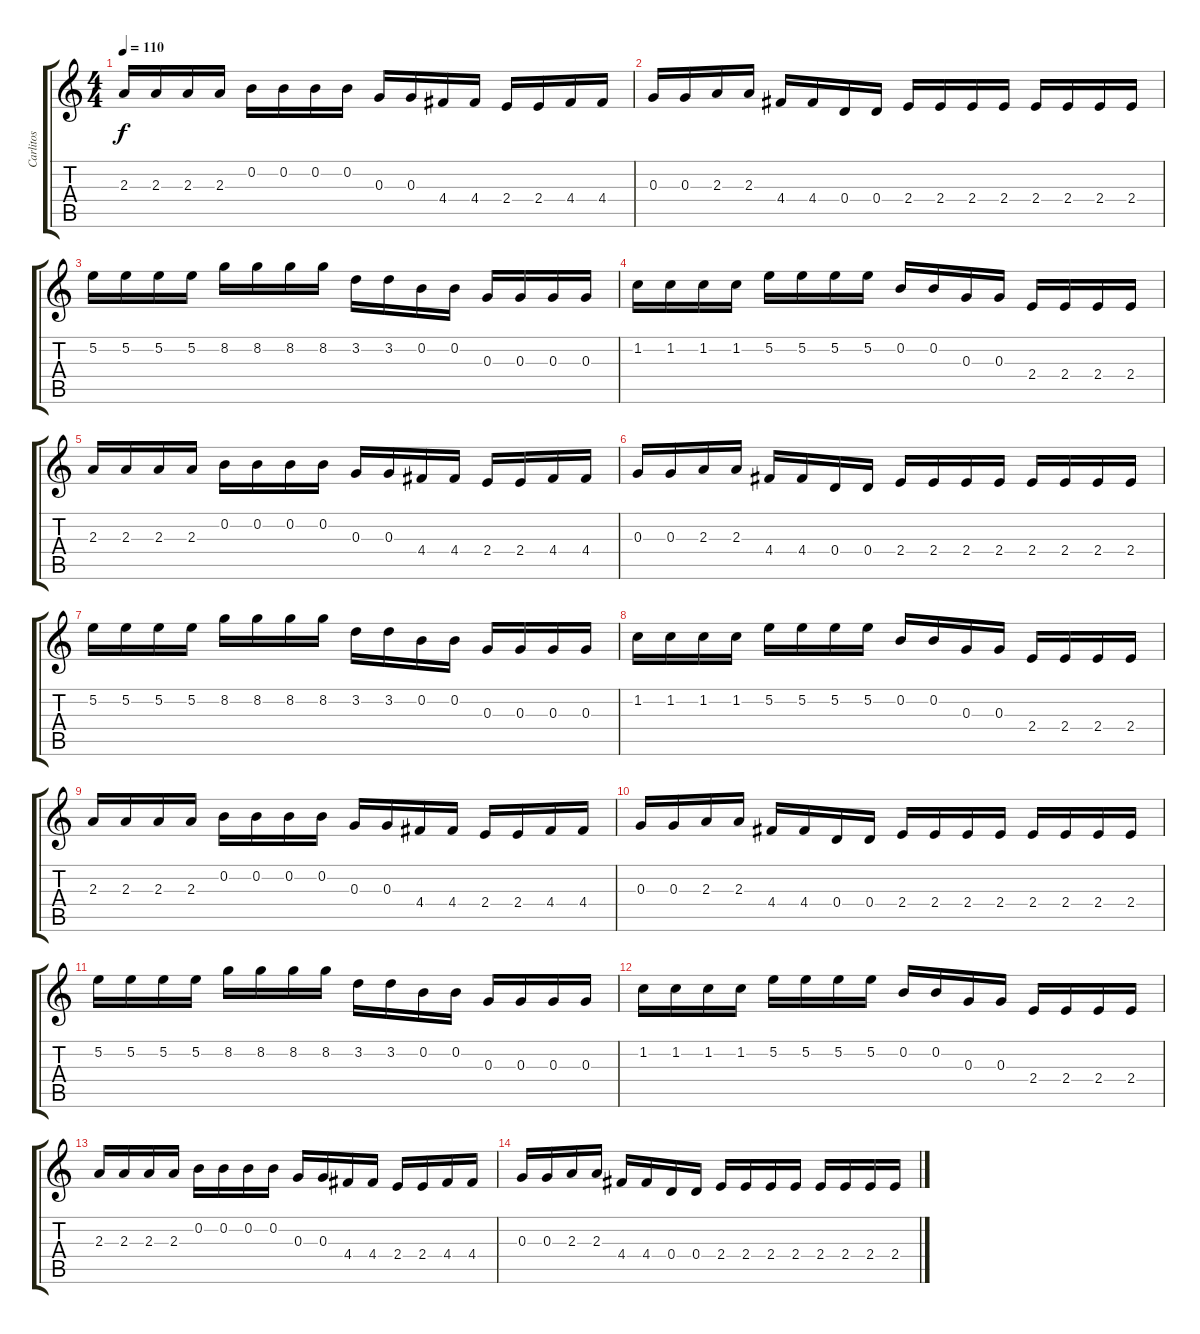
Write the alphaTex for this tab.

\track ("Carlitos" "Carlitos") {instrument overdrivenguitar}
\staff {score tabs}
\tuning (E4 B3 G3 D3 A2 E2) {hide}
\ts (4 4)
\tempo 110
\clef g2
\ks c
2.3.16{dy f} 2.3.16 2.3.16 2.3.16 0.2.16 0.2.16 0.2.16 0.2.16 0.3.16 0.3.16 4.4.16 4.4.16 2.4.16 2.4.16 4.4.16 4.4.16 |
0.3.16 0.3.16 2.3.16 2.3.16 4.4.16 4.4.16 0.4.16 0.4.16 2.4.16 2.4.16 2.4.16 2.4.16 2.4.16 2.4.16 2.4.16 2.4.16 |
5.2.16 5.2.16 5.2.16 5.2.16 8.2.16 8.2.16 8.2.16 8.2.16 3.2.16 3.2.16 0.2.16 0.2.16 0.3.16 0.3.16 0.3.16 0.3.16 |
1.2.16 1.2.16 1.2.16 1.2.16 5.2.16 5.2.16 5.2.16 5.2.16 0.2.16 0.2.16 0.3.16 0.3.16 2.4.16 2.4.16 2.4.16 2.4.16 |
2.3.16 2.3.16 2.3.16 2.3.16 0.2.16 0.2.16 0.2.16 0.2.16 0.3.16 0.3.16 4.4.16 4.4.16 2.4.16 2.4.16 4.4.16 4.4.16 |
0.3.16 0.3.16 2.3.16 2.3.16 4.4.16 4.4.16 0.4.16 0.4.16 2.4.16 2.4.16 2.4.16 2.4.16 2.4.16 2.4.16 2.4.16 2.4.16 |
5.2.16 5.2.16 5.2.16 5.2.16 8.2.16 8.2.16 8.2.16 8.2.16 3.2.16 3.2.16 0.2.16 0.2.16 0.3.16 0.3.16 0.3.16 0.3.16 |
1.2.16 1.2.16 1.2.16 1.2.16 5.2.16 5.2.16 5.2.16 5.2.16 0.2.16 0.2.16 0.3.16 0.3.16 2.4.16 2.4.16 2.4.16 2.4.16 |
2.3.16 2.3.16 2.3.16 2.3.16 0.2.16 0.2.16 0.2.16 0.2.16 0.3.16 0.3.16 4.4.16 4.4.16 2.4.16 2.4.16 4.4.16 4.4.16 |
0.3.16 0.3.16 2.3.16 2.3.16 4.4.16 4.4.16 0.4.16 0.4.16 2.4.16 2.4.16 2.4.16 2.4.16 2.4.16 2.4.16 2.4.16 2.4.16 |
5.2.16 5.2.16 5.2.16 5.2.16 8.2.16 8.2.16 8.2.16 8.2.16 3.2.16 3.2.16 0.2.16 0.2.16 0.3.16 0.3.16 0.3.16 0.3.16 |
1.2.16 1.2.16 1.2.16 1.2.16 5.2.16 5.2.16 5.2.16 5.2.16 0.2.16 0.2.16 0.3.16 0.3.16 2.4.16 2.4.16 2.4.16 2.4.16 |
2.3.16 2.3.16 2.3.16 2.3.16 0.2.16 0.2.16 0.2.16 0.2.16 0.3.16 0.3.16 4.4.16 4.4.16 2.4.16 2.4.16 4.4.16 4.4.16 |
0.3.16 0.3.16 2.3.16 2.3.16 4.4.16 4.4.16 0.4.16 0.4.16 2.4.16 2.4.16 2.4.16 2.4.16 2.4.16 2.4.16 2.4.16 2.4.16
